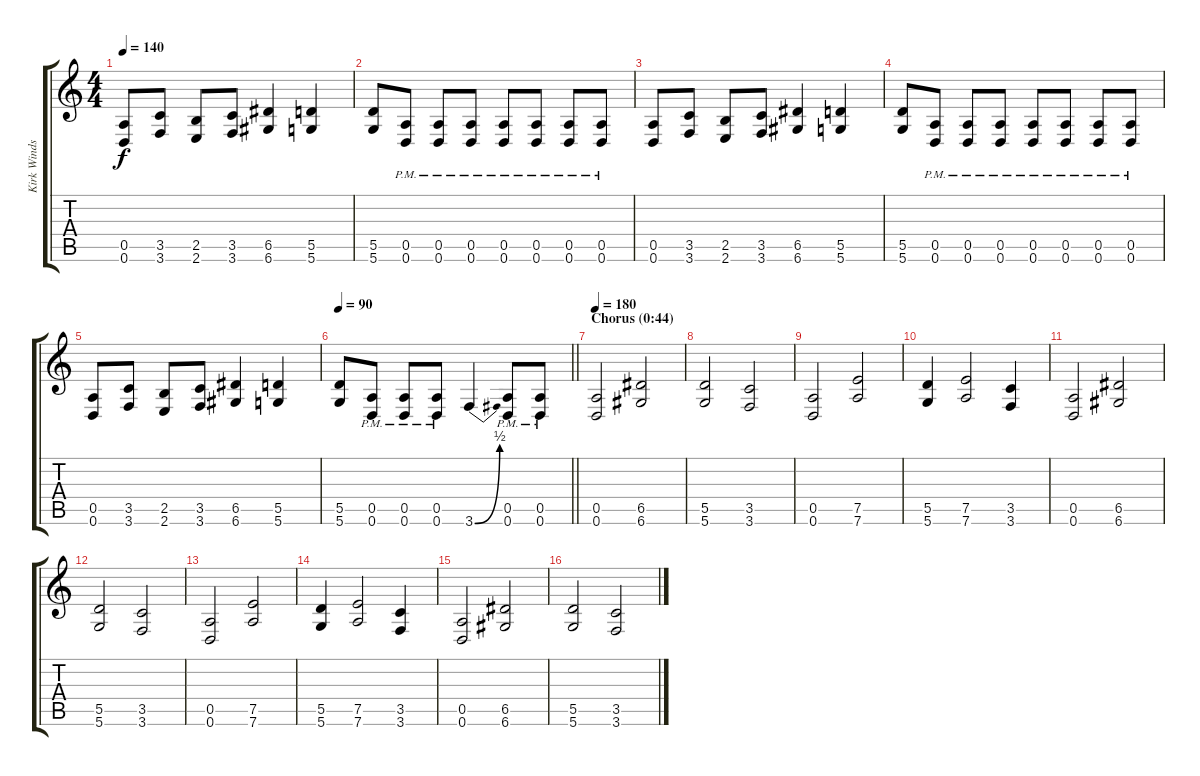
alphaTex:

\track ("Kirk Windstein (rythym guitar)" "Kirk Winds") {instrument distortionguitar}
\staff {score tabs}
\tuning (E4 B3 G3 D3 A2 D2) {hide}
\ts (4 4)
\tempo 140
\clef g2
\ks c
(0.5 0.6).8{dy f} (3.5 3.6).8 (2.5 2.6).8 (3.5 3.6).8 (6.5 6.6).4 (5.5 5.6).4 |
(5.5 5.6).8 (0.5{pm} 0.6{pm}).8 (0.5{pm} 0.6{pm}).8 (0.5{pm} 0.6{pm}).8 (0.5{pm} 0.6{pm}).8 (0.5{pm} 0.6{pm}).8 (0.5{pm} 0.6{pm}).8 (0.5{pm} 0.6{pm}).8 |
(0.5 0.6).8 (3.5 3.6).8 (2.5 2.6).8 (3.5 3.6).8 (6.5 6.6).4 (5.5 5.6).4 |
(5.5 5.6).8 (0.5{pm} 0.6{pm}).8 (0.5{pm} 0.6{pm}).8 (0.5{pm} 0.6{pm}).8 (0.5{pm} 0.6{pm}).8 (0.5{pm} 0.6{pm}).8 (0.5{pm} 0.6{pm}).8 (0.5{pm} 0.6{pm}).8 |
(0.5 0.6).8 (3.5 3.6).8 (2.5 2.6).8 (3.5 3.6).8 (6.5 6.6).4 (5.5 5.6).4 |
\tempo 90
\barLineRight lightlight
(5.5 5.6).8 (0.5{pm} 0.6{pm}).8 (0.5{pm} 0.6{pm}).8 (0.5{pm} 0.6{pm}).8 3.6{be (bend 0 0 60 2)}.4 (0.5{pm} 0.6{pm}).8 (0.5{pm} 0.6{pm}).8 |
\section ("" "Chorus (0:44)")
\tempo 180
(0.5 0.6).2 (6.5 6.6).2 |
(5.5 5.6).2 (3.5 3.6).2 |
(0.5 0.6).2 (7.5 7.6).2 |
(5.5 5.6).4 (7.5 7.6).2 (3.5 3.6).4 |
(0.5 0.6).2 (6.5 6.6).2 |
(5.5 5.6).2 (3.5 3.6).2 |
(0.5 0.6).2 (7.5 7.6).2 |
(5.5 5.6).4 (7.5 7.6).2 (3.5 3.6).4 |
(0.5 0.6).2 (6.5 6.6).2 |
(5.5 5.6).2 (3.5 3.6).2
